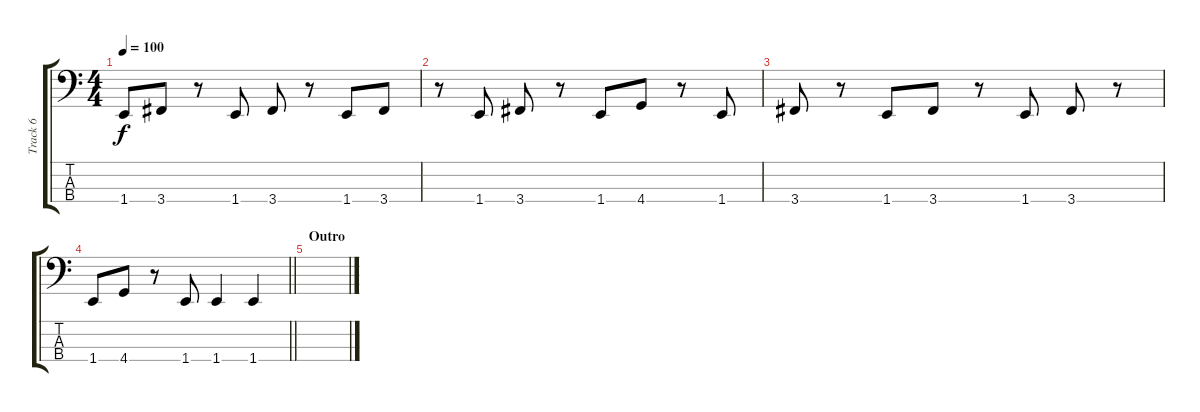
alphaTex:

\track ("Track 6" "Track 6") {instrument electricbasspick}
\staff {score tabs}
\tuning (Gb2 Db2 Ab1 Eb1) {hide}
\ts (4 4)
\tempo 100
\clef f4
\ks c
1.4.8{dy f volume 0} 3.4.8 r.8 1.4.8 3.4.8 r.8 1.4.8 3.4.8 |
r.8 1.4.8 3.4.8 r.8 1.4.8 4.4.8 r.8 1.4.8 |
3.4.8 r.8 1.4.8 3.4.8 r.8 1.4.8 3.4.8 r.8 |
\barLineRight lightlight
1.4.8 4.4.8 r.8 1.4.8 1.4.4 1.4.4 |
\section ("" "Outro")
